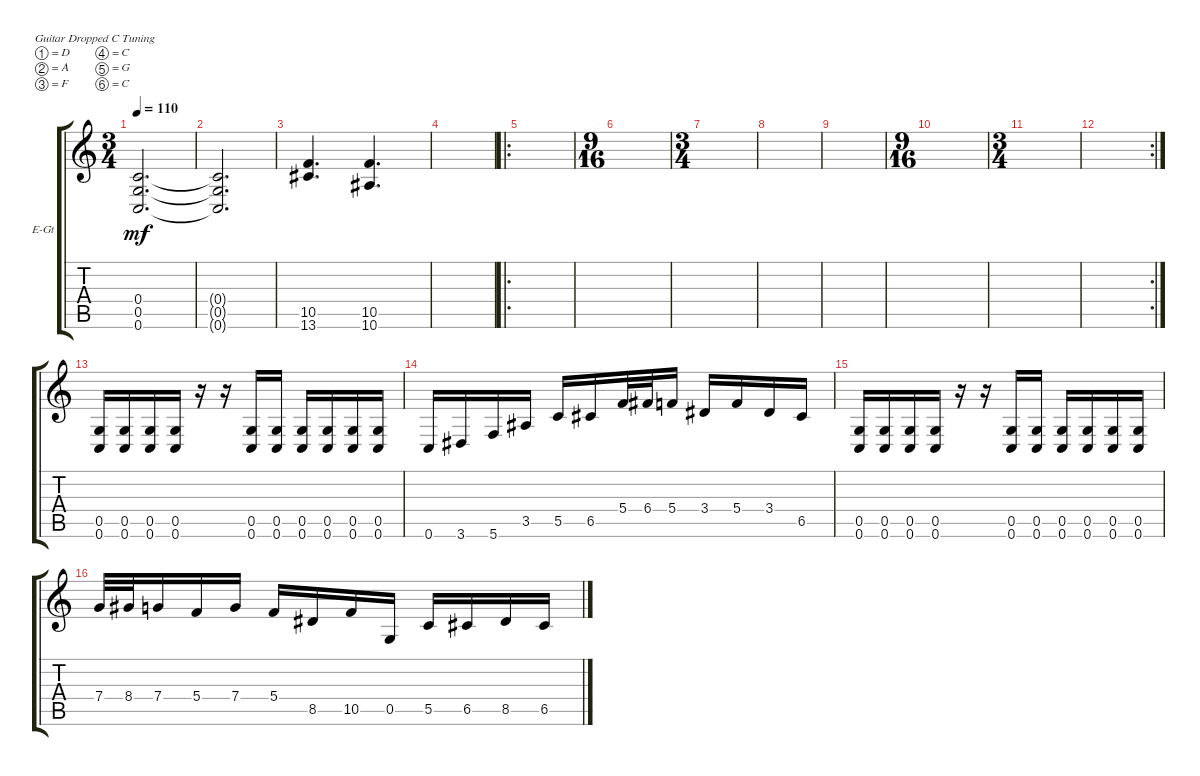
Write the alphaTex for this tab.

\defaultSystemsLayout 4
\bracketExtendMode groupsimilarinstruments
\firstSystemTrackNameOrientation horizontal
\otherSystemsTrackNameOrientation horizontal
\track ("Electric Guitar" "E-Gt") {instrument distortionguitar}
\staff {score tabs}
\tuning (D4 A3 F3 C3 G2 C2)
\ts (3 4)
\tempo 110
\clef g2
\ks c
(0.6 0.5 0.4).2{d dy mf} |
(0.6{t} 0.5{t} 0.4{t}).2{d} |
(10.5 13.6).4{d} (10.6 10.5).4{d} |
|
\ro
|
\ts (9 16)
|
\ts (3 4)
|
|
|
\ts (9 16)
|
\ts (3 4)
|
\rc 2
|
(0.6 0.5).16 (0.6 0.5).16 (0.6 0.5).16 (0.6 0.5).16 r.16 r.16 (0.6 0.5).16 (0.6 0.5).16 (0.6 0.5).16 (0.6 0.5).16 (0.6 0.5).16 (0.6 0.5).16 |
0.6.16 3.6.16 5.6.16 3.5.16 5.5.16 6.5.16 5.4.32 6.4.32 5.4.16 3.4.16 5.4.16 3.4.16 6.5.16 |
(0.6 0.5).16 (0.6 0.5).16 (0.6 0.5).16 (0.6 0.5).16 r.16 r.16 (0.6 0.5).16 (0.6 0.5).16 (0.6 0.5).16 (0.6 0.5).16 (0.6 0.5).16 (0.6 0.5).16 |
7.4.32 8.4.32 7.4.16 5.4.16 7.4.16 5.4.16 8.5.16 10.5.16 0.5.16 5.5.16 6.5.16 8.5.16 6.5.16
